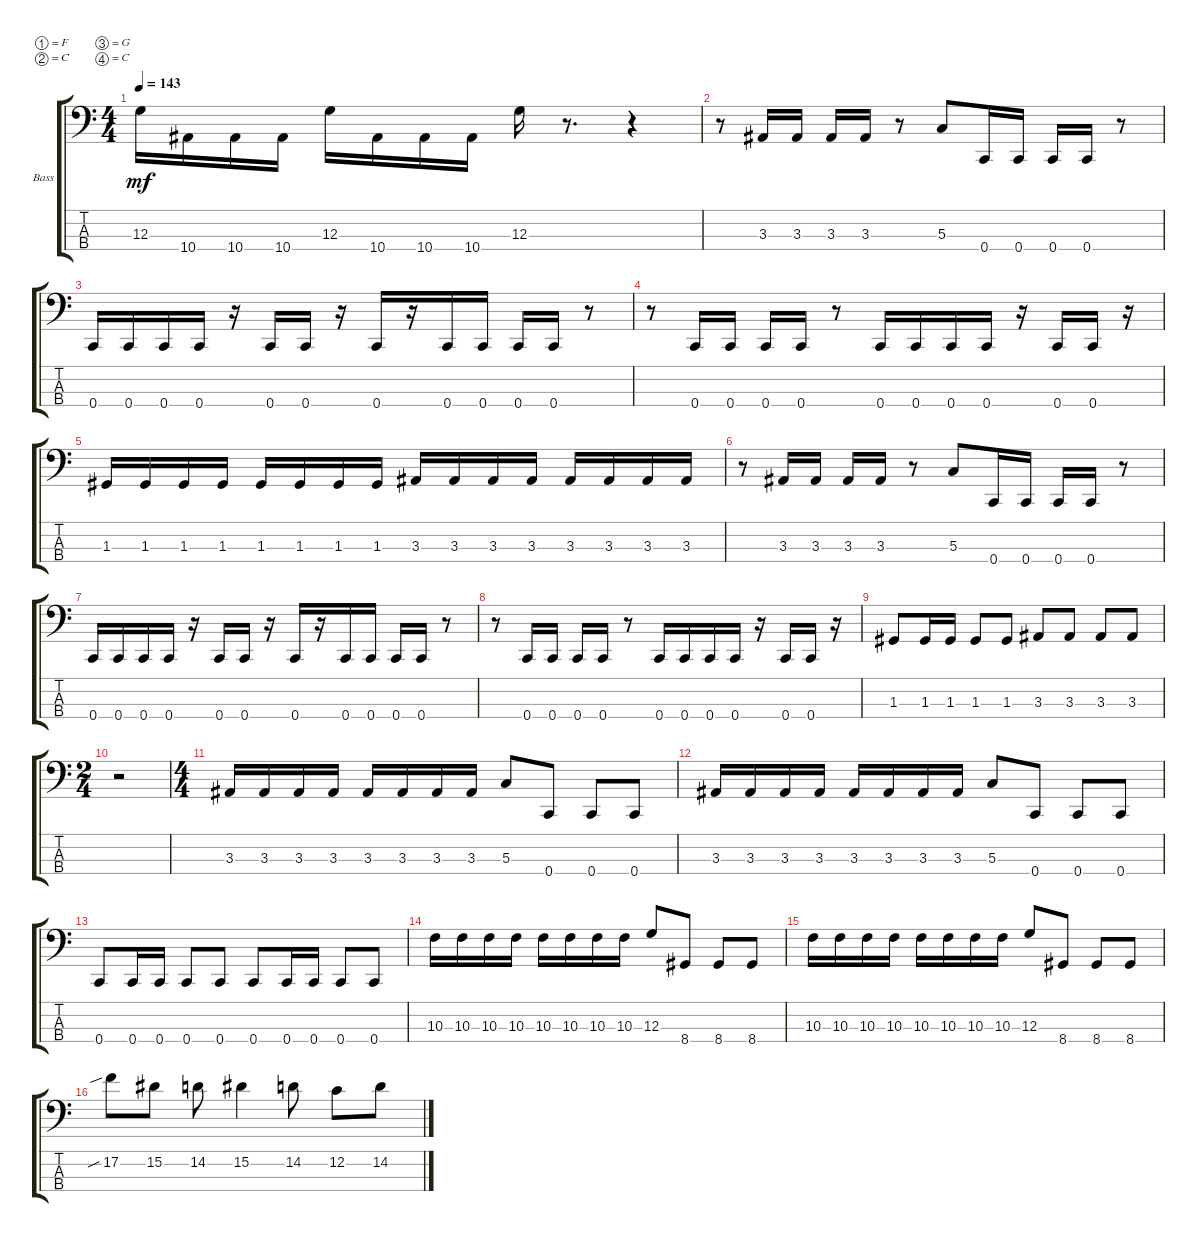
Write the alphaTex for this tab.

\defaultSystemsLayout 4
\bracketExtendMode groupsimilarinstruments
\firstSystemTrackNameOrientation horizontal
\otherSystemsTrackNameOrientation horizontal
\track ("Bass" "Bass") {instrument electricbassfinger}
\staff {score tabs}
\tuning (F2 C2 G1 C1)
\ts (4 4)
\tempo 143
\clef f4
\ks c
12.3.16{dy mf} 10.4.16 10.4.16 10.4.16 12.3.16 10.4.16 10.4.16 10.4.16 12.3.16 r.8{d} r.4 |
r.8 3.3.16 3.3.16 3.3.16 3.3.16 r.8 5.3.8 0.4.16 0.4.16 0.4.16 0.4.16 r.8 |
0.4.16 0.4.16 0.4.16 0.4.16 r.16 0.4.16 0.4.16 r.16 0.4.16 r.16 0.4.16 0.4.16 0.4.16 0.4.16 r.8 |
r.8 0.4.16 0.4.16 0.4.16 0.4.16 r.8 0.4.16 0.4.16 0.4.16 0.4.16 r.16 0.4.16 0.4.16 r.16 |
1.3.16 1.3.16 1.3.16 1.3.16 1.3.16 1.3.16 1.3.16 1.3.16 3.3.16 3.3.16 3.3.16 3.3.16 3.3.16 3.3.16 3.3.16 3.3.16 |
r.8 3.3.16 3.3.16 3.3.16 3.3.16 r.8 5.3.8 0.4.16 0.4.16 0.4.16 0.4.16 r.8 |
0.4.16 0.4.16 0.4.16 0.4.16 r.16 0.4.16 0.4.16 r.16 0.4.16 r.16 0.4.16 0.4.16 0.4.16 0.4.16 r.8 |
r.8 0.4.16 0.4.16 0.4.16 0.4.16 r.8 0.4.16 0.4.16 0.4.16 0.4.16 r.16 0.4.16 0.4.16 r.16 |
1.3.8 1.3.16 1.3.16 1.3.8 1.3.8 3.3.8 3.3.8 3.3.8 3.3.8 |
\ts (2 4)
r.2 |
\ts (4 4)
3.3.16 3.3.16 3.3.16 3.3.16 3.3.16 3.3.16 3.3.16 3.3.16 5.3.8 0.4.8 0.4.8 0.4.8 |
3.3.16 3.3.16 3.3.16 3.3.16 3.3.16 3.3.16 3.3.16 3.3.16 5.3.8 0.4.8 0.4.8 0.4.8 |
0.4.8 0.4.16 0.4.16 0.4.8 0.4.8 0.4.8 0.4.16 0.4.16 0.4.8 0.4.8 |
10.3.16 10.3.16 10.3.16 10.3.16 10.3.16 10.3.16 10.3.16 10.3.16 12.3.8 8.4.8 8.4.8 8.4.8 |
10.3.16 10.3.16 10.3.16 10.3.16 10.3.16 10.3.16 10.3.16 10.3.16 12.3.8 8.4.8 8.4.8 8.4.8 |
17.2{sib}.8 15.2.8 14.2.8 15.2.4 14.2.8 12.2.8 14.2.8
